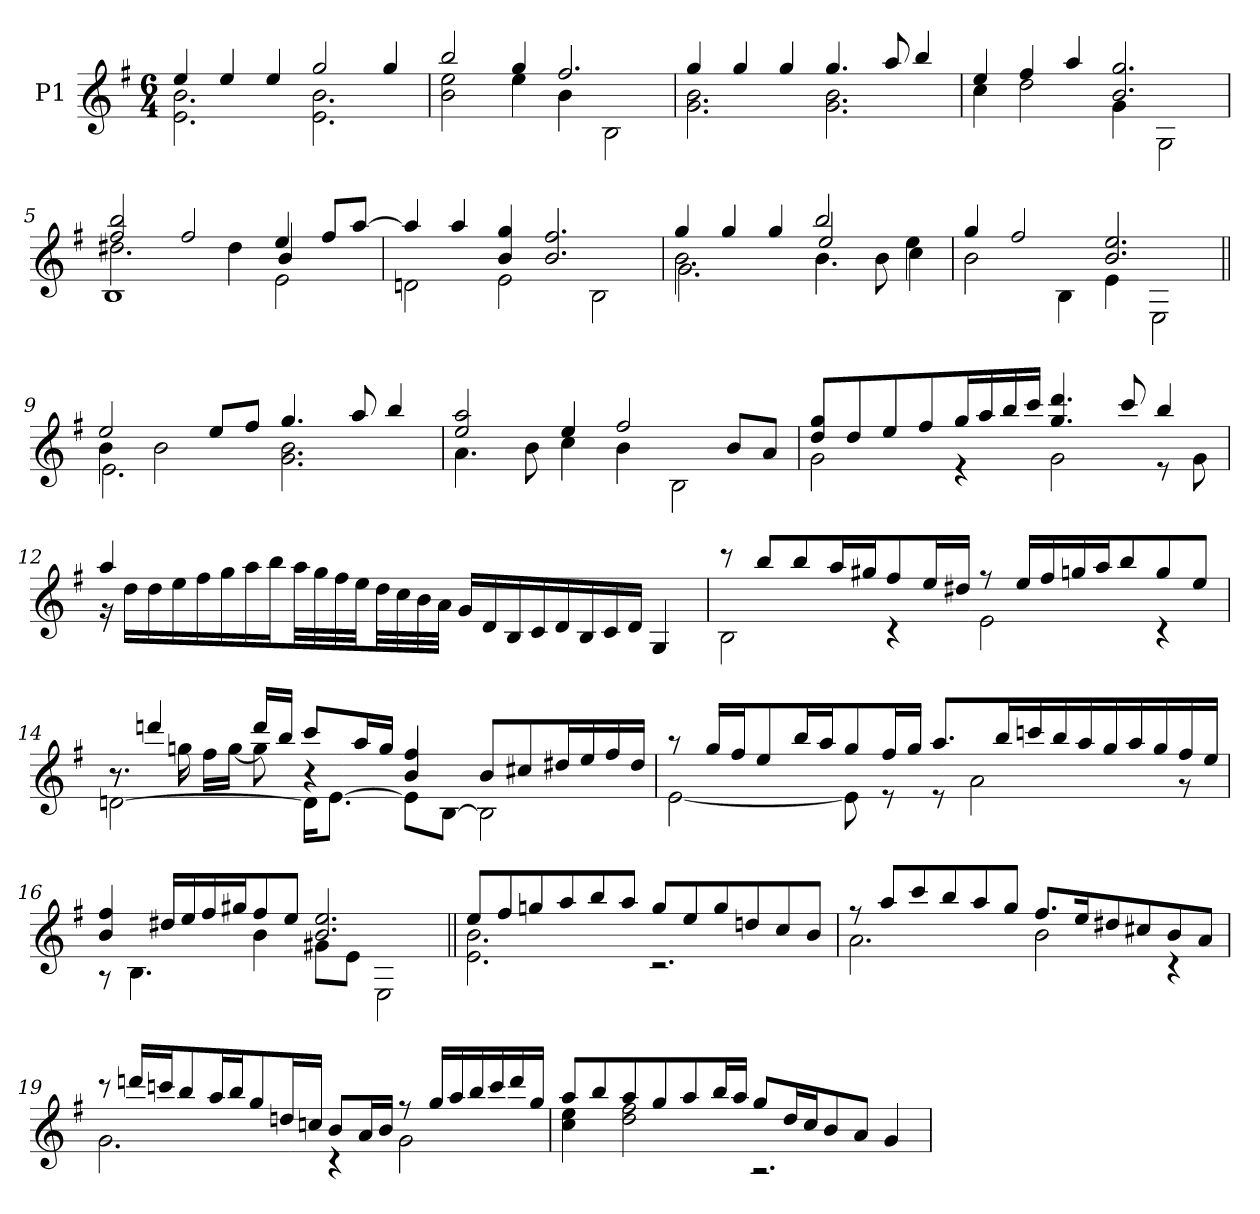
**kern
*part1
*staff1
*I"P1
!!LO:PB:g=z
*clefG2
*ITrd7c12
*k[f#]
*e:
*M6/4
*MM68
=1
*^
4ei/	2.Ei\ 2.Bi
4ei/	.
4ei/	.
2gi/	2.Ei\ 2.Bi
4gi/	.
=2	=2
2bi/	2Bi\ 2ei
4gi/	4ei\
2.f#i/	4Bi\
.	2BBi\
=3	=3
4gi/	2.Gi\ 2.Bi
4gi/	.
4gi/	.
4.gi/	2.Gi\ 2.Bi
8ai/	.
4bi/	.
=4	=4
4ei/	4ci\
4f#i/	2di\
4ai/	.
2.Bi/ 2.gi	4Gi\
.	2GGi\
!!LO:LB:g=z	!!
=5	=5
*	*^
2f#i/ 2bi	2.d#Xi\	1BBi
2f#i/	.	.
.	4d#i\	.
4ei/	4Bi/	2Ei\
8f#i/L	4ryy	.
[8ai/J	.	.
*	*v	*v
=6	=6
4ai/]	2Dni\
4ai/	.
4Bi/ 4gi	2Ei\
2.Bi/ 2.f#i	.
.	2BBi\
=7	=7
*	*^
4gi/	2.Bi\	2.Gi\
4gi/	.	.
4gi/	.	.
2bi/	2ei/	4.Bi\
.	.	8Bi\
4ei\	4ryy	4ci\
*	*v	*v
=8	=8
4gi/	2Bi\
2f#i/	.
.	4BBi\
2.Bi/ 2.ei	4Ei\
.	2EEi\
!!LO:LB:g=z	!!
=9||	=9||
*	*^
2ei/	4Bi\	2.Ei\
.	2Bi\	.
8ei/L	.	.
8f#i/J	.	.
4.gi/	2.ryy	2.Gi\ 2.Bi
8ai/	.	.
4bi/	.	.
*	*v	*v
=10	=10
2ei/ 2ai	4.Ai\
.	8Bi\
4ei/	4ci\
2f#i/	4Bi\
.	2BBi\
8Bi/L	.
8Ai/J	.
=11	=11
8di/ 8giL	2Gi\
8di/	.
8ei/	.
8f#i/	.
16gi/L	4r
16ai/	.
16bi/	.
16cci/JJ	.
4.gi/ 4.ddi	2Gi\
8cci/	.
4bi/	8r
.	8Gi\
!!LO:LB:g=z	!!
=12	=12
4ai/	16r
.	16di\LL
.	16di\
.	16ei\
4ryy	16f#i\
.	16gi\
.	16ai\
.	16bi\J
4ryy	32ai\LL
.	32gi\
.	32f#i\
.	32ei\JJ
.	32di\LL
.	32ci\
.	32Bi\
.	32Ai\JJJ
2.ryy	16Gi/LL
.	16Di/
.	16BBi/
.	16Ci/
.	16Di/
.	16BBi/
.	16Ci/
.	16Di/JJ
.	4GGi/
=13	=13
8r	2BBi\
8bi/L	.
8bi/	.
16ai/L	.
16g#Xi/J	.
8f#i/	4r
16ei/L	.
16d#Xi/JJ	.
8r	2Ei\
16ei/LL	.
16f#i/	.
16gni/	.
16ai/J	.
8bi/	.
8gi/	4r
8ei/J	.
!!LO:LB:g=z	!!
=14	=14
*	*^
8r	8.r	[2Dni\
4ddni/	.	.
.	16gni\	.
.	16f#i\LL	.
.	[16gi\JJ	.
16ddi/LL	8gi\]	.
16bi/JJ	.	.
8cci/L	4r	16Di\KL]
.	.	[8.Ei\J
16ai/L	.	.
16gi/JJ	.	.
4Bi/ 4f#i	2.ryy	8Ei\L]
.	.	[8BBi\J
8Bi/L	.	2BBi\]
8c#Xi/	.	.
16d#Xi/L	.	.
16ei/	.	.
16f#i/	.	.
16d#i/JJ	.	.
*	*v	*v
=15	=15
8r	[2Ei\
16gi/LL	.
16f#i/J	.
8ei/	.
16bi/L	.
16ai/J	.
8gi/	8Ei\]
16f#i/L	8r
16gi/JJ	.
8.ai/L	8r
.	2Ai\
16bi/L	.
16ccni/	.
16bi/	.
16ai/	.
16gi/	.
16ai/	.
16gi/	.
16f#i/	8r
16ei/JJ	.
!!LO:LB:g=z	!!
=16	=16
4Bi/ 4f#i	8r
.	4.BBi\
16d#Xi/LL	.
16ei/	.
16f#i/	.
16g#Xi/J	.
8f#i/	4Bi\
8ei/J	.
2.Bi/ 2.ei	8G#Xi\L
.	8Ei\J
.	2EEi\
=17||	=17||
8ei/L	2.Ei\ 2.Bi
8f#i/	.
8gni/	.
8ai/	.
8bi/	.
8ai/J	.
8gi/L	2.r
8ei/	.
8gi/	.
8dni/	.
8ci/	.
8Bi/J	.
=18	=18
8r	2.Ai\
8ai/L	.
8cci/	.
8bi/	.
8ai/	.
8gi/J	.
8.f#i/L	2Bi\
16ei/k	.
8d#Xi/	.
8c#Xi/	.
8Bi/	4r
8Ai/J	.
!!LO:LB:g=z	!!
=19	=19
8r	2.Gi\
16ddni/LL	.
16ccni/J	.
8bi/	.
16ai/L	.
16bi/J	.
8gi/	.
16dni/L	.
16cni/JJ	.
8Bi/L	4r
16Ai/L	.
16Bi/JJ	.
8r	2Gi\
16gi/LL	.
16ai/	.
16bi/	.
16cci/	.
16ddi/	.
16gi/JJ	.
=20	=20
8ai/L	4ci\ 4ei
8bi/	.
8ai/	2di\ 2f#i
8gi/	.
8ai/	.
16bi/L	.
16ai/JJ	.
8gi/L	2.r
16di/L	.
16ci/J	.
8Bi/	.
8Ai/J	.
4Gi/	.
*v	*v
=
*-
